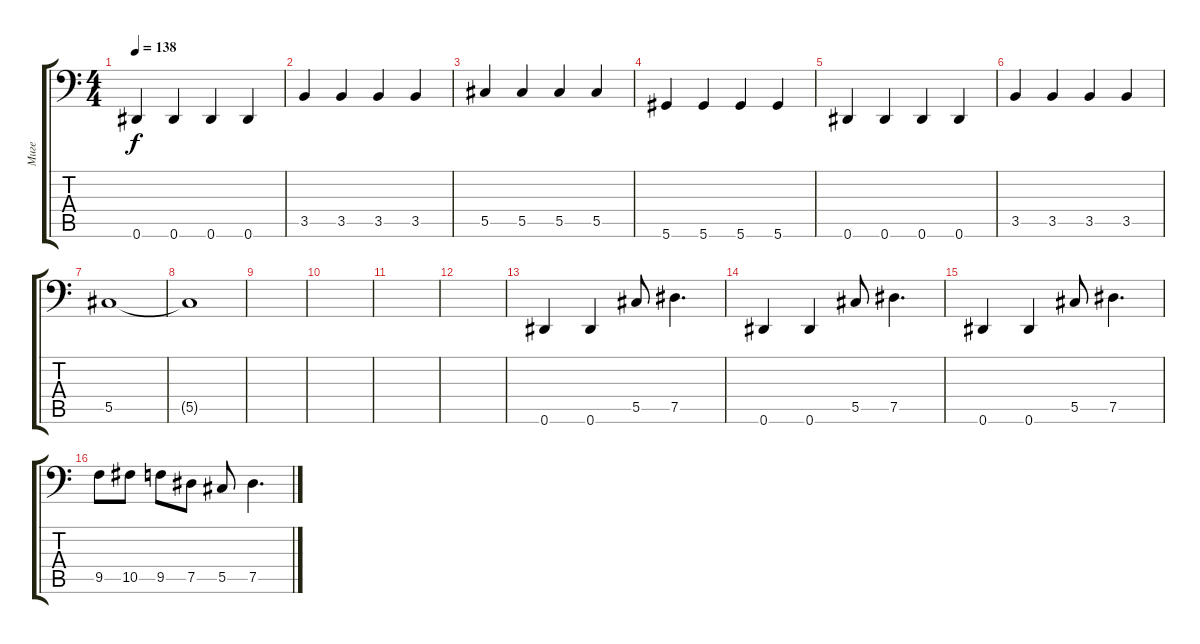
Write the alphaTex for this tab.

\track ("Миге" "Миге") {instrument electricbassfinger}
\staff {score tabs}
\tuning (Eb3 Bb2 Gb2 Db2 Ab1 Eb1) {hide}
\ts (4 4)
\tempo 138
\clef f4
\ks c
0.6.4{dy f} 0.6.4 0.6.4 0.6.4 |
3.5.4 3.5.4 3.5.4 3.5.4 |
5.5.4 5.5.4 5.5.4 5.5.4 |
5.6.4 5.6.4 5.6.4 5.6.4 |
0.6.4 0.6.4 0.6.4 0.6.4 |
3.5.4 3.5.4 3.5.4 3.5.4 |
5.5.1 |
5.5{t}.1 |
|
|
|
|
0.6.4 0.6.4 5.5.8 7.5.4{d} |
0.6.4 0.6.4 5.5.8 7.5.4{d} |
0.6.4 0.6.4 5.5.8 7.5.4{d} |
9.5.8 10.5.8 9.5.8 7.5.8 5.5.8 7.5.4{d}
